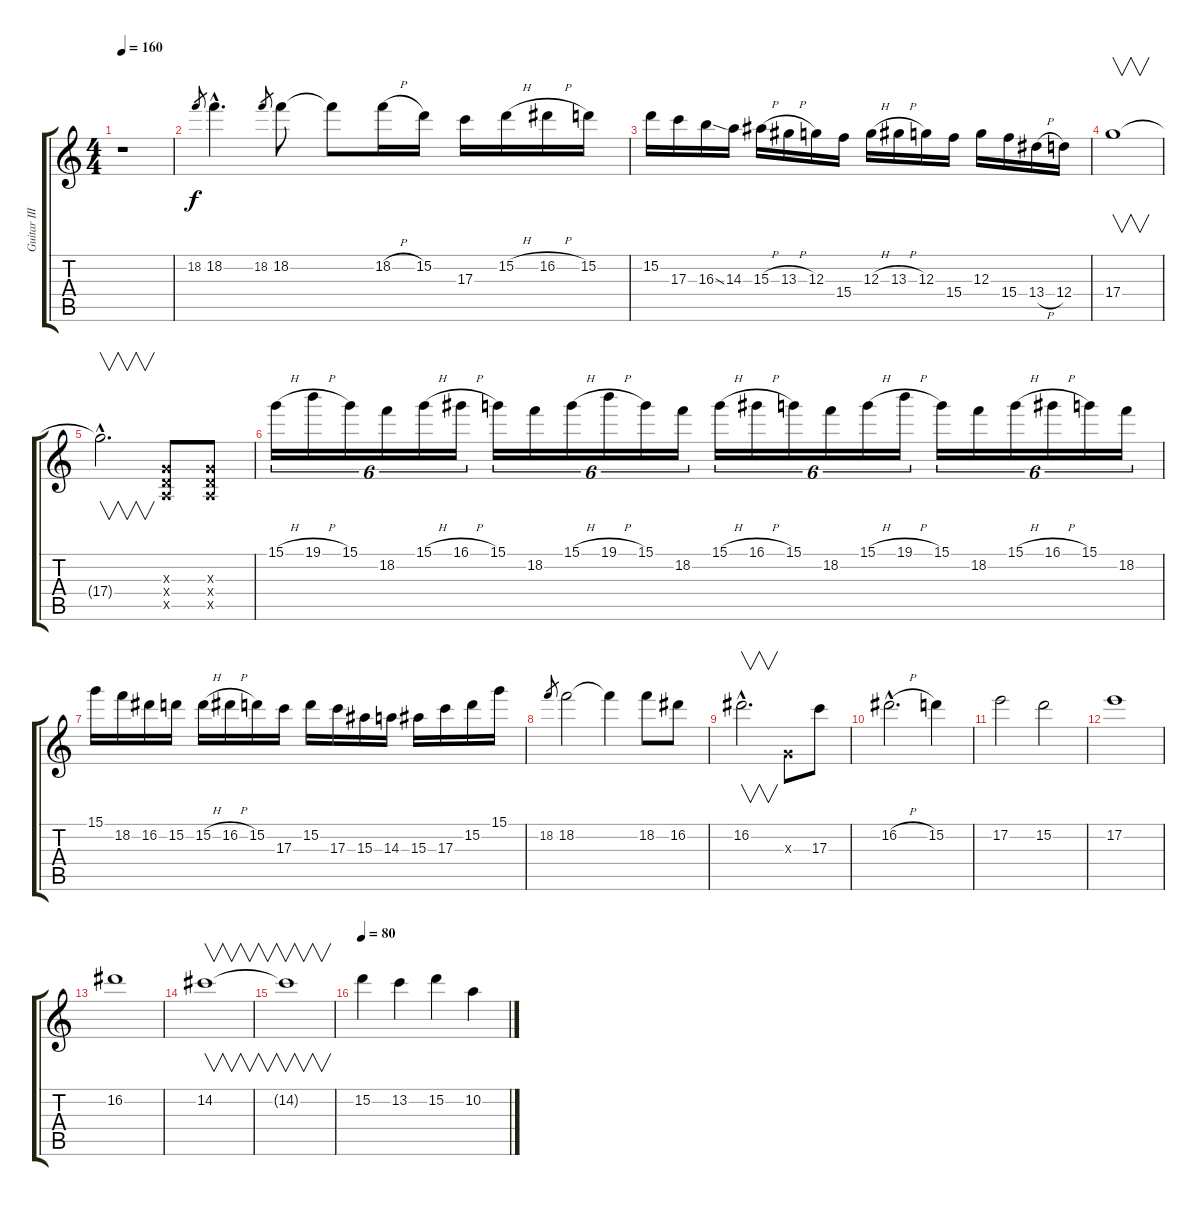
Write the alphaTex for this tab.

\track ("Guitar III" "Guitar III") {instrument overdrivenguitar}
\staff {score tabs}
\tuning (E4 B3 G3 D3 A2 E2) {hide}
\ts (4 4)
\tempo 160
\clef g2
\ks c
r.1{dy f} |
18.2.8{gr} 18.2{hac}.4{d} 18.2.8{gr} 18.2.8 18.2{t}.8 18.2{h}.16 15.2.16 17.3.16 15.2{h}.16 16.2{h}.16 15.2.16 |
15.2.16 17.3.16 16.3{ss}.16 14.3.16 15.3{h}.16 13.3{h}.16 12.3.16 15.4.16 12.3{h}.16 13.3{h}.16 12.3.16 15.4.16 12.3.16 15.4.16 13.4{h}.16 12.4.16 |
17.4.1{v} |
17.4{hac t}.2{v d} (0.3{x} 0.4{x} 0.5{x}).8 (0.3{x} 0.4{x} 0.5{x}).8 |
15.1{h}.16{tu (6 4)} 19.1{h}.16{tu (6 4)} 15.1.16{tu (6 4)} 18.2.16{tu (6 4)} 15.1{h}.16{tu (6 4)} 16.1{h}.16{tu (6 4)} 15.1.16{tu (6 4)} 18.2.16{tu (6 4)} 15.1{h}.16{tu (6 4)} 19.1{h}.16{tu (6 4)} 15.1.16{tu (6 4)} 18.2.16{tu (6 4)} 15.1{h}.16{tu (6 4)} 16.1{h}.16{tu (6 4)} 15.1.16{tu (6 4)} 18.2.16{tu (6 4)} 15.1{h}.16{tu (6 4)} 19.1{h}.16{tu (6 4)} 15.1.16{tu (6 4)} 18.2.16{tu (6 4)} 15.1{h}.16{tu (6 4)} 16.1{h}.16{tu (6 4)} 15.1.16{tu (6 4)} 18.2.16{tu (6 4)} |
15.1.16 18.2.16 16.2.16 15.2.16 15.2{h}.16 16.2{h}.16 15.2.16 17.3.16 15.2.16 17.3.16 15.3.16 14.3.16 15.3.16 17.3.16 15.2.16 15.1.16 |
18.2.8{gr} 18.2.2 18.2{t}.4 18.2.8 16.2.8 |
16.2{hac}.2{v d} 0.3{x}.8 17.3.8 |
16.2{h hac}.2{d} 15.2.4 |
17.2.2 15.2.2 |
17.2.1 |
16.2.1 |
14.2.1{v} |
14.2{t}.1{v} |
\tempo 80
15.2.4{balance 12} 13.2.4 15.2.4 10.2.4
